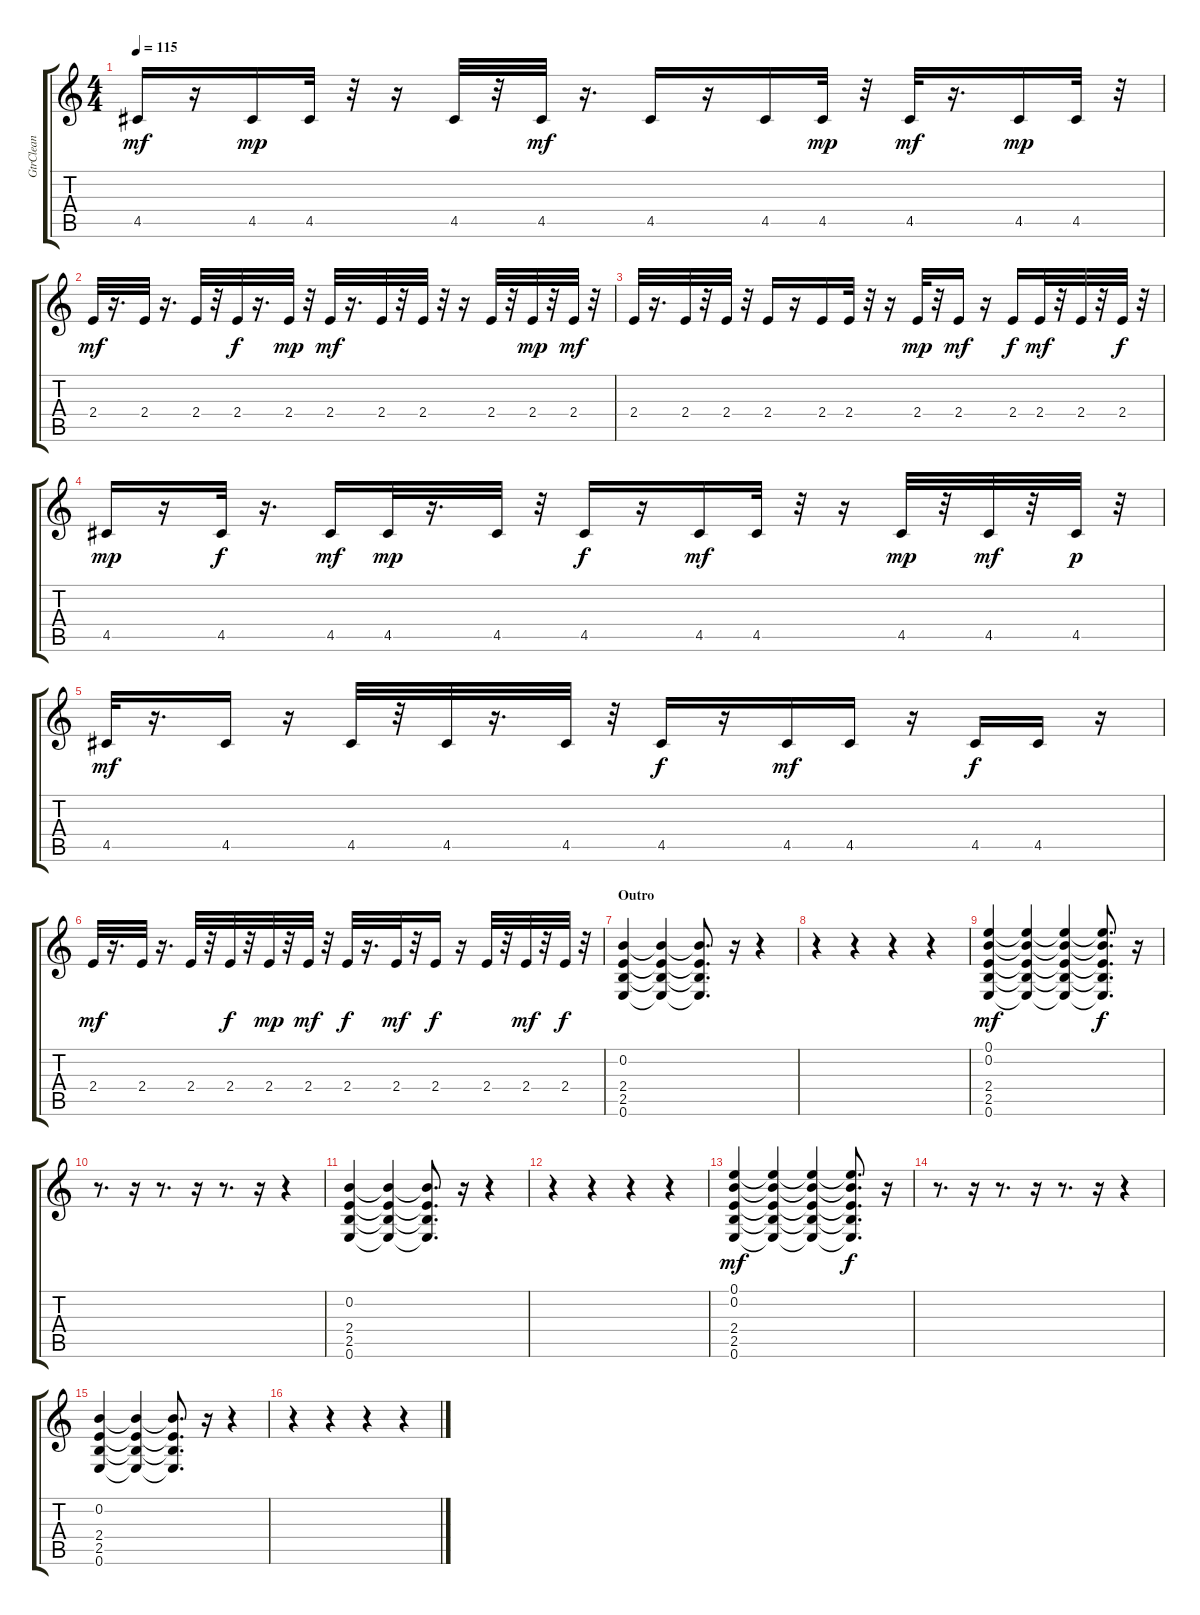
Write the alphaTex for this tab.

\track ("GtrClean" "GtrClean") {instrument electricguitarclean}
\staff {score tabs}
\tuning (E4 B3 G3 D3 A2 E2) {hide}
\ts (4 4)
\tempo 115
\clef g2
\ks c
4.5.16{dy mf} r.16 4.5.16{dy mp} 4.5.32 r.32 r.16 4.5.32 r.32 4.5.32{dy mf} r.16{d} 4.5.16 r.16 4.5.16 4.5.32{dy mp} r.32 4.5.32{dy mf} r.16{d} 4.5.16{dy mp} 4.5.32 r.32 |
2.4.32{dy mf} r.16{d} 2.4.32 r.16{d} 2.4.32 r.32 2.4.32{dy f} r.16{d} 2.4.32{dy mp} r.32 2.4.32{dy mf} r.16{d} 2.4.32 r.32 2.4.32 r.32 r.16 2.4.32 r.32 2.4.32{dy mp} r.32 2.4.32{dy mf} r.32 |
2.4.32 r.16{d} 2.4.32 r.32 2.4.32 r.32 2.4.16 r.16 2.4.16 2.4.32 r.32 r.16 2.4.32{dy mp} r.32 2.4.16{dy mf} r.16 2.4.16{dy f} 2.4.32{dy mf} r.32 2.4.32 r.32 2.4.32{dy f} r.32 |
4.5.16{dy mp} r.16 4.5.32{dy f} r.16{d} 4.5.16{dy mf} 4.5.32{dy mp} r.16{d} 4.5.32 r.32 4.5.16{dy f} r.16 4.5.16{dy mf} 4.5.32 r.32 r.16 4.5.32{dy mp} r.32 4.5.32{dy mf} r.32 4.5.32{dy p} r.32 |
4.5.32{dy mf} r.16{d} 4.5.16 r.16 4.5.32 r.32 4.5.32 r.16{d} 4.5.32 r.32 4.5.16{dy f} r.16 4.5.16{dy mf} 4.5.16 r.16 4.5.16{dy f} 4.5.16 r.16 |
2.4.32{dy mf} r.16{d} 2.4.32 r.16{d} 2.4.32 r.32 2.4.32{dy f} r.32 2.4.32{dy mp} r.32 2.4.32{dy mf} r.32 2.4.32{dy f} r.16{d} 2.4.32{dy mf} r.32 2.4.16{dy f} r.16 2.4.32 r.32 2.4.32{dy mf} r.32 2.4.32{dy f} r.32 |
\section ("" "Outro")
(0.2 2.4 2.5 0.6).4 (0.2{t} 2.4{t} 2.5{t} 0.6{t}).4 (0.2{t} 2.4{t} 2.5{t} 0.6{t}).8{d} r.16 r.4 |
r.4 r.4 r.4 r.4 |
(0.1 0.2 2.4 2.5 0.6).4{dy mf} (0.1{t} 0.2{t} 2.4{t} 2.5{t} 0.6{t}).4 (0.1{t} 0.2{t} 2.4{t} 2.5{t} 0.6{t}).4 (0.1{t} 0.2{t} 2.4{t} 2.5{t} 0.6{t}).8{d dy f} r.16 |
r.8{d} r.16 r.8{d} r.16 r.8{d} r.16 r.4 |
(0.2 2.4 2.5 0.6).4 (0.2{t} 2.4{t} 2.5{t} 0.6{t}).4 (0.2{t} 2.4{t} 2.5{t} 0.6{t}).8{d} r.16 r.4 |
r.4 r.4 r.4 r.4 |
(0.1 0.2 2.4 2.5 0.6).4{dy mf} (0.1{t} 0.2{t} 2.4{t} 2.5{t} 0.6{t}).4 (0.1{t} 0.2{t} 2.4{t} 2.5{t} 0.6{t}).4 (0.1{t} 0.2{t} 2.4{t} 2.5{t} 0.6{t}).8{d dy f} r.16 |
r.8{d} r.16 r.8{d} r.16 r.8{d} r.16 r.4 |
(0.2 2.4 2.5 0.6).4 (0.2{t} 2.4{t} 2.5{t} 0.6{t}).4 (0.2{t} 2.4{t} 2.5{t} 0.6{t}).8{d} r.16 r.4 |
r.4 r.4 r.4 r.4
